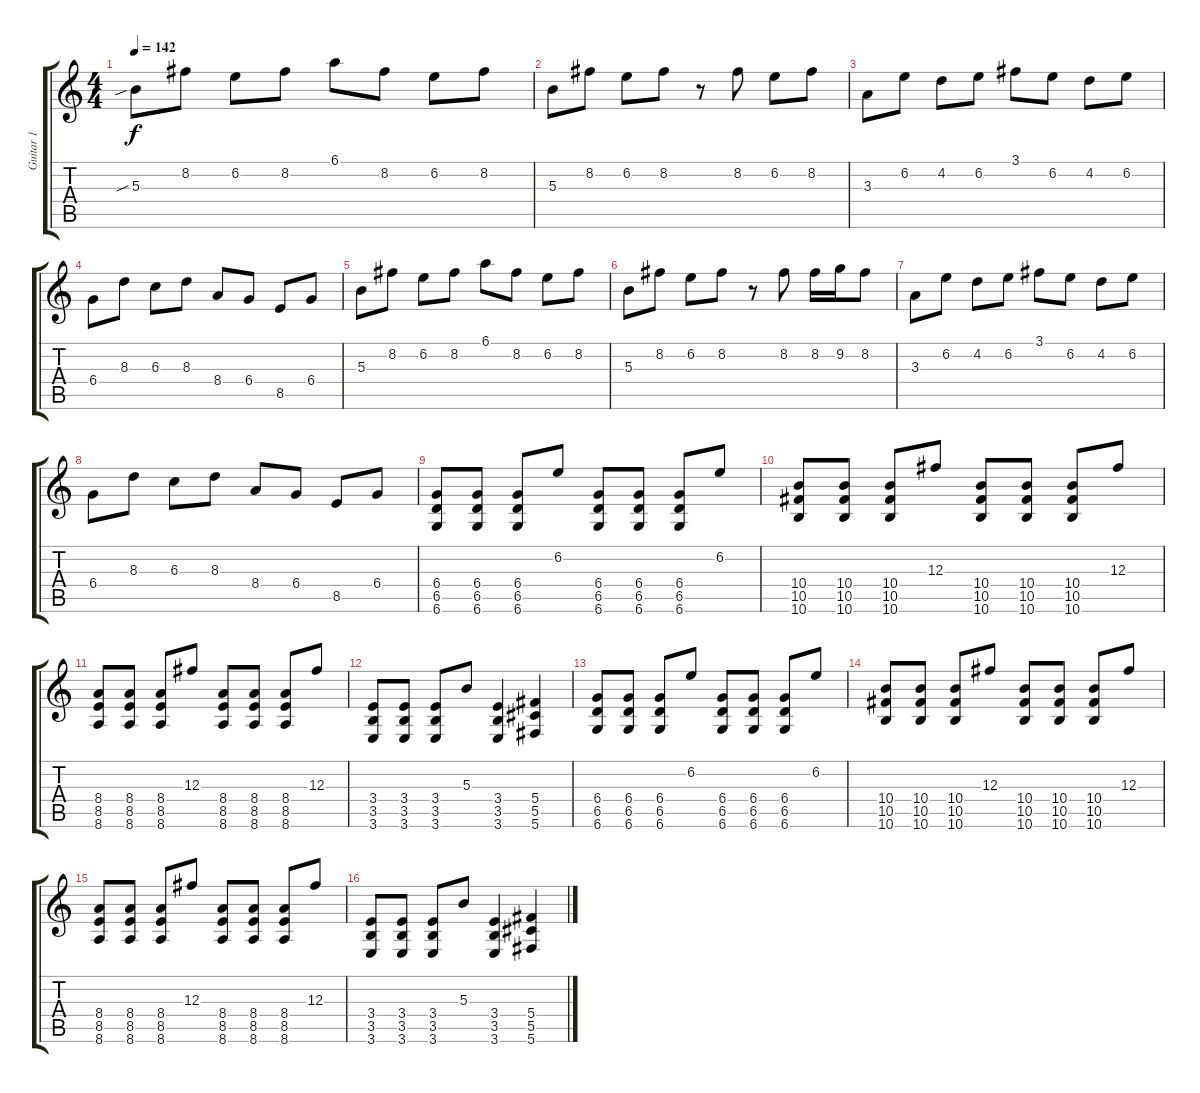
\track ("Guitar 1" "Guitar 1") {instrument overdrivenguitar}
\staff {score tabs}
\tuning (Eb4 Bb3 Gb3 Db3 Ab2 Db2) {hide}
\ts (4 4)
\tempo 142
\clef g2
\ks c
5.3{sib}.8{dy f} 8.2.8 6.2.8 8.2.8 6.1.8 8.2.8 6.2.8 8.2.8 |
5.3.8 8.2.8 6.2.8 8.2.8 r.8 8.2.8 6.2.8 8.2.8 |
3.3.8 6.2.8 4.2.8 6.2.8 3.1.8 6.2.8 4.2.8 6.2.8 |
6.4.8 8.3.8 6.3.8 8.3.8 8.4.8 6.4.8 8.5.8 6.4.8 |
5.3.8 8.2.8 6.2.8 8.2.8 6.1.8 8.2.8 6.2.8 8.2.8 |
5.3.8 8.2.8 6.2.8 8.2.8 r.8 8.2.8 8.2.16 9.2.16 8.2.8 |
3.3.8 6.2.8 4.2.8 6.2.8 3.1.8 6.2.8 4.2.8 6.2.8 |
6.4.8 8.3.8 6.3.8 8.3.8 8.4.8 6.4.8 8.5.8 6.4.8 |
(6.4 6.5 6.6).8 (6.4 6.5 6.6).8 (6.4 6.5 6.6).8 6.2.8 (6.4 6.5 6.6).8 (6.4 6.5 6.6).8 (6.4 6.5 6.6).8 6.2.8 |
(10.4 10.5 10.6).8 (10.4 10.5 10.6).8 (10.4 10.5 10.6).8 12.3.8 (10.4 10.5 10.6).8 (10.4 10.5 10.6).8 (10.4 10.5 10.6).8 12.3.8 |
(8.4 8.5 8.6).8 (8.4 8.5 8.6).8 (8.4 8.5 8.6).8 12.3.8 (8.4 8.5 8.6).8 (8.4 8.5 8.6).8 (8.4 8.5 8.6).8 12.3.8 |
(3.4 3.5 3.6).8 (3.4 3.5 3.6).8 (3.4 3.5 3.6).8 5.3.8 (3.4 3.5 3.6).4 (5.4 5.5 5.6).4 |
(6.4 6.5 6.6).8 (6.4 6.5 6.6).8 (6.4 6.5 6.6).8 6.2.8 (6.4 6.5 6.6).8 (6.4 6.5 6.6).8 (6.4 6.5 6.6).8 6.2.8 |
(10.4 10.5 10.6).8 (10.4 10.5 10.6).8 (10.4 10.5 10.6).8 12.3.8 (10.4 10.5 10.6).8 (10.4 10.5 10.6).8 (10.4 10.5 10.6).8 12.3.8 |
(8.4 8.5 8.6).8 (8.4 8.5 8.6).8 (8.4 8.5 8.6).8 12.3.8 (8.4 8.5 8.6).8 (8.4 8.5 8.6).8 (8.4 8.5 8.6).8 12.3.8 |
(3.4 3.5 3.6).8 (3.4 3.5 3.6).8 (3.4 3.5 3.6).8 5.3.8 (3.4 3.5 3.6).4 (5.4 5.5 5.6).4
